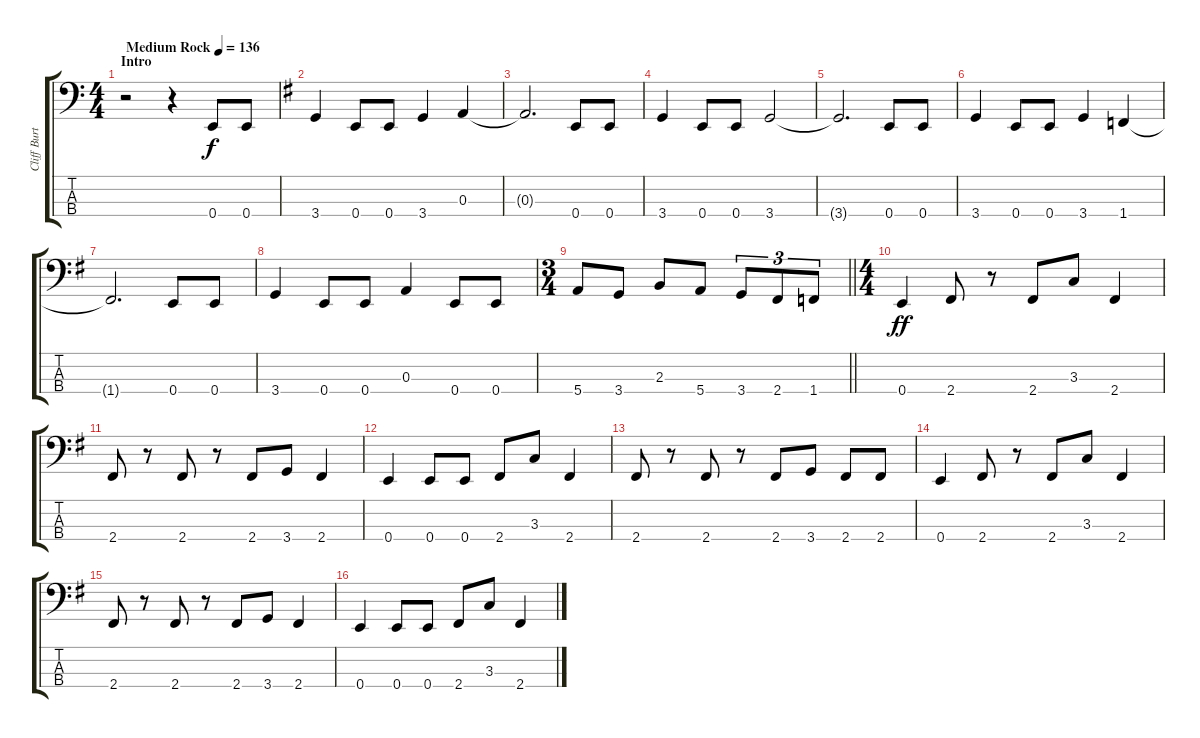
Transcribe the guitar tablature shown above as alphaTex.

\track ("Cliff Burton" "Cliff Burt") {instrument electricbassfinger}
\staff {score tabs}
\tuning (G2 D2 A1 E1) {hide}
\ts (4 4)
\section ("" "Intro")
\tempo (136 "Medium Rock")
\clef f4
\ks c
r.2{dy f instrument electricbassfinger} r.4 0.4.8 0.4.8 |
\ks eminor
3.4.4 0.4.8 0.4.8 3.4.4 0.3.4 |
0.3{t}.2{d} 0.4.8 0.4.8 |
3.4.4 0.4.8 0.4.8 3.4.2 |
3.4{t}.2{d} 0.4.8 0.4.8 |
3.4.4 0.4.8 0.4.8 3.4.4 1.4.4 |
1.4{t}.2{d} 0.4.8 0.4.8 |
3.4.4 0.4.8 0.4.8 0.3.4 0.4.8 0.4.8 |
\ts (3 4)
\barLineRight lightlight
5.4.8 3.4.8 2.3.8 5.4.8 3.4.8{tu (3 2)} 2.4.8{tu (3 2)} 1.4.8{tu (3 2)} |
\ts (4 4)
0.4.4{dy ff} 2.4.8 r.8 2.4.8 3.3.8 2.4.4 |
2.4.8 r.8 2.4.8 r.8 2.4.8 3.4.8 2.4.4 |
0.4.4 0.4.8 0.4.8 2.4.8 3.3.8 2.4.4 |
2.4.8 r.8 2.4.8 r.8 2.4.8 3.4.8 2.4.8 2.4.8 |
0.4.4 2.4.8 r.8 2.4.8 3.3.8 2.4.4 |
2.4.8 r.8 2.4.8 r.8 2.4.8 3.4.8 2.4.4 |
0.4.4 0.4.8 0.4.8 2.4.8 3.3.8 2.4.4
